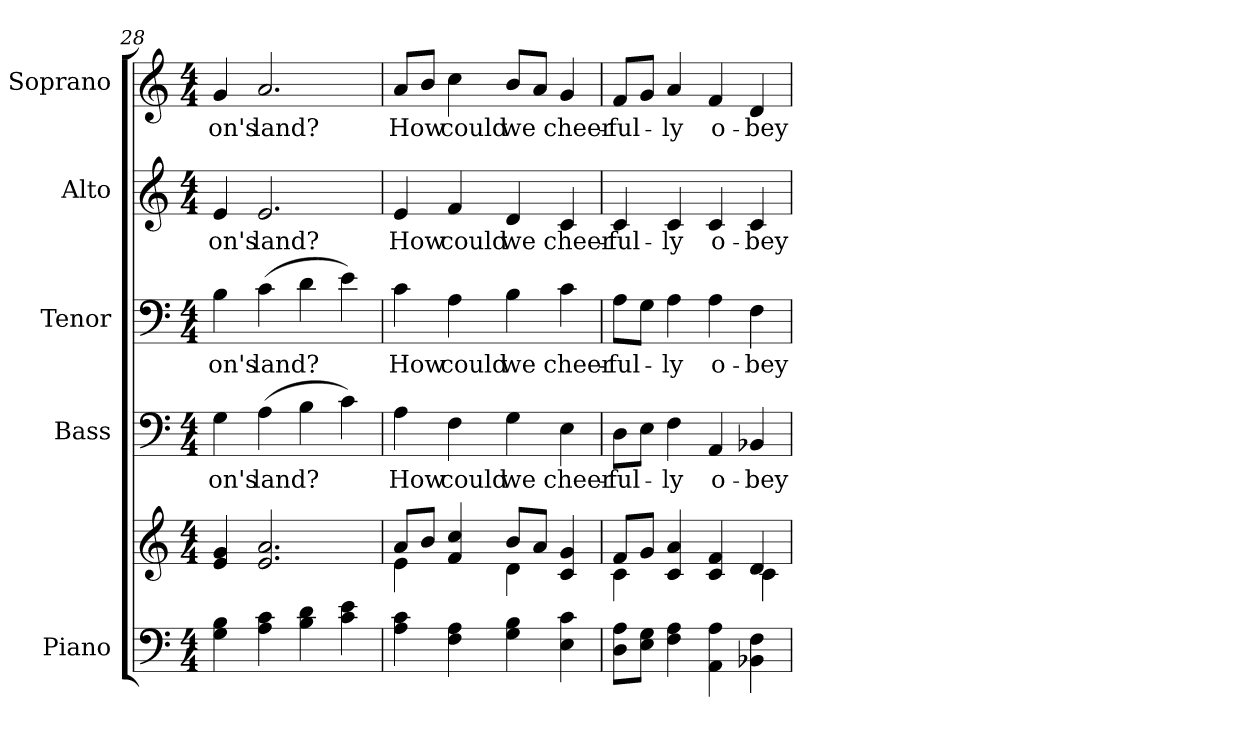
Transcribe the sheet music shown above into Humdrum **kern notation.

**kern	**kern	**kern	**text	**kern	**text	**kern	**text	**kern	**text
*part5	*part5	*part4	*part4	*part3	*part3	*part2	*part2	*part1	*part1
*staff6	*staff5	*staff4	*staff4	*staff3	*staff3	*staff2	*staff2	*staff1	*staff1
*I"Piano	*	*I"Bass	*	*I"Tenor	*	*I"Alto	*	*I"Soprano	*
*I'Pno.	*	*I'B.	*	*I'T.	*	*I'A.	*	*I'S.	*
*clefF4	*clefG2	*clefF4	*	*clefF4	*	*clefG2	*	*clefG2	*
*k[]	*k[]	*k[]	*	*k[]	*	*k[]	*	*k[]	*
*C:	*C:	*C:	*	*C:	*	*C:	*	*C:	*
*M4/4	*M4/4	*M4/4	*	*M4/4	*	*M4/4	*	*M4/4	*
=28	=28	=28	=28	=28	=28	=28	=28	=28	=28
!	!	!	!LO:LY:b:color=#000000	!	!	!	!	!	!
!	!	!	!	!	!LO:LY:b:color=#000000	!	!	!	!
!	!	!	!	!	!	!	!LO:LY:b:color=#000000	!	!
!	!	!	!	!	!	!	!	!	!LO:LY:b:color=#000000
4Gi\ 4Bi	4ei/ 4gi	4Gi\	-on's	4Bi\	-on's	4ei/	-on's	4gi/	-on's
!	!	!	!LO:LY:b:color=#000000	!	!	!	!	!	!
!	!	!	!	!	!LO:LY:b:color=#000000	!	!	!	!
!	!	!	!	!	!	!	!LO:LY:b:color=#000000	!	!
!	!	!	!	!	!	!	!	!	!LO:LY:b:color=#000000
4Ai\ 4ci	2.ei/ 2.ai	(4Ai\	land?	(4ci\	land?	2.ei/	land?	2.ai/	land?
4Bi\ 4di	.	4Bi\	.	4di\	.	.	.	.	.
4ci\ 4ei	.	4ci\)	.	4ei\)	.	.	.	.	.
!!LO:PB:g=z
=29	=29	=29	=29	=29	=29	=29	=29	=29	=29
*	*^	*	*	*	*	*	*	*	*
!	!	!	!	!LO:LY:b:color=#000000	!	!	!	!	!	!
!	!	!	!	!	!	!LO:LY:b:color=#000000	!	!	!	!
!	!	!	!	!	!	!	!	!LO:LY:b:color=#000000	!	!
!	!	!	!	!	!	!	!	!	!	!LO:LY:b:color=#000000
4Ai\ 4ci	8ai/L	4ei\	4Ai\	How	4ci\	How	4ei/	How	8ai/L	How
.	8bi/J	.	.	.	.	.	.	.	8bi/J	.
!	!	!	!	!LO:LY:b:color=#000000	!	!	!	!	!	!
!	!	!	!	!	!	!LO:LY:b:color=#000000	!	!	!	!
!	!	!	!	!	!	!	!	!LO:LY:b:color=#000000	!	!
!	!	!	!	!	!	!	!	!	!	!LO:LY:b:color=#000000
4Fi\ 4Ai	4fi/ 4cci	4ryy	4Fi\	could	4Ai\	could	4fi/	could	4cci\	could
!	!	!	!	!LO:LY:b:color=#000000	!	!	!	!	!	!
!	!	!	!	!	!	!LO:LY:b:color=#000000	!	!	!	!
!	!	!	!	!	!	!	!	!LO:LY:b:color=#000000	!	!
!	!	!	!	!	!	!	!	!	!	!LO:LY:b:color=#000000
4Gi\ 4Bi	8bi/L	4di\	4Gi\	we	4Bi\	we	4di/	we	8bi/L	we
.	8ai/J	.	.	.	.	.	.	.	8ai/J	.
!	!	!	!	!LO:LY:b:color=#000000	!	!	!	!	!	!
!	!	!	!	!	!	!LO:LY:b:color=#000000	!	!	!	!
!	!	!	!	!	!	!	!	!LO:LY:b:color=#000000	!	!
!	!	!	!	!	!	!	!	!	!	!LO:LY:b:color=#000000
4Ei\ 4ci	4ci/ 4gi	4ryy	4Ei\	cheer-	4ci\	cheer-	4ci/	cheer-	4gi/	cheer-
=30	=30	=30	=30	=30	=30	=30	=30	=30	=30	=30
!	!	!	!	!LO:LY:b:color=#000000	!	!	!	!	!	!
!	!	!	!	!	!	!LO:LY:b:color=#000000	!	!	!	!
!	!	!	!	!	!	!	!	!LO:LY:b:color=#000000	!	!
!	!	!	!	!	!	!	!	!	!	!LO:LY:b:color=#000000
8Di\ 8AiL	8fi/L	4ci\	8Di\L	-ful-	8Ai\L	-ful-	4ci/	-ful-	8fi/L	-ful-
8Ei\ 8GiJ	8gi/J	.	8Ei\J	.	8Gi\J	.	.	.	8gi/J	.
!	!	!	!	!LO:LY:b:color=#000000	!	!	!	!	!	!
!	!	!	!	!	!	!LO:LY:b:color=#000000	!	!	!	!
!	!	!	!	!	!	!	!	!LO:LY:b:color=#000000	!	!
!	!	!	!	!	!	!	!	!	!	!LO:LY:b:color=#000000
4Fi\ 4Ai	4ci/ 4ai	4ryy	4Fi\	-ly	4Ai\	-ly	4ci/	-ly	4ai/	-ly
!	!	!	!	!LO:LY:b:color=#000000	!	!	!	!	!	!
!	!	!	!	!	!	!LO:LY:b:color=#000000	!	!	!	!
!	!	!	!	!	!	!	!	!LO:LY:b:color=#000000	!	!
!	!	!	!	!	!	!	!	!	!	!LO:LY:b:color=#000000
4AAi\ 4Ai	4ci/ 4fi	4ryy	4AAi/	o-	4Ai\	o-	4ci/	o-	4fi/	o-
!	!	!	!	!LO:LY:b:color=#000000	!	!	!	!	!	!
!	!	!	!	!	!	!LO:LY:b:color=#000000	!	!	!	!
!	!	!	!	!	!	!	!	!LO:LY:b:color=#000000	!	!
!	!	!	!	!	!	!	!	!	!	!LO:LY:b:color=#000000
4BB-Xi\ 4Fi	4di/	4ci\	4BB-Xi/	-bey	4Fi\	-bey	4ci/	-bey	4di/	-bey
*	*v	*v	*	*	*	*	*	*	*	*
=	=	=	=	=	=	=	=	=	=
*-	*-	*-	*-	*-	*-	*-	*-	*-	*-
